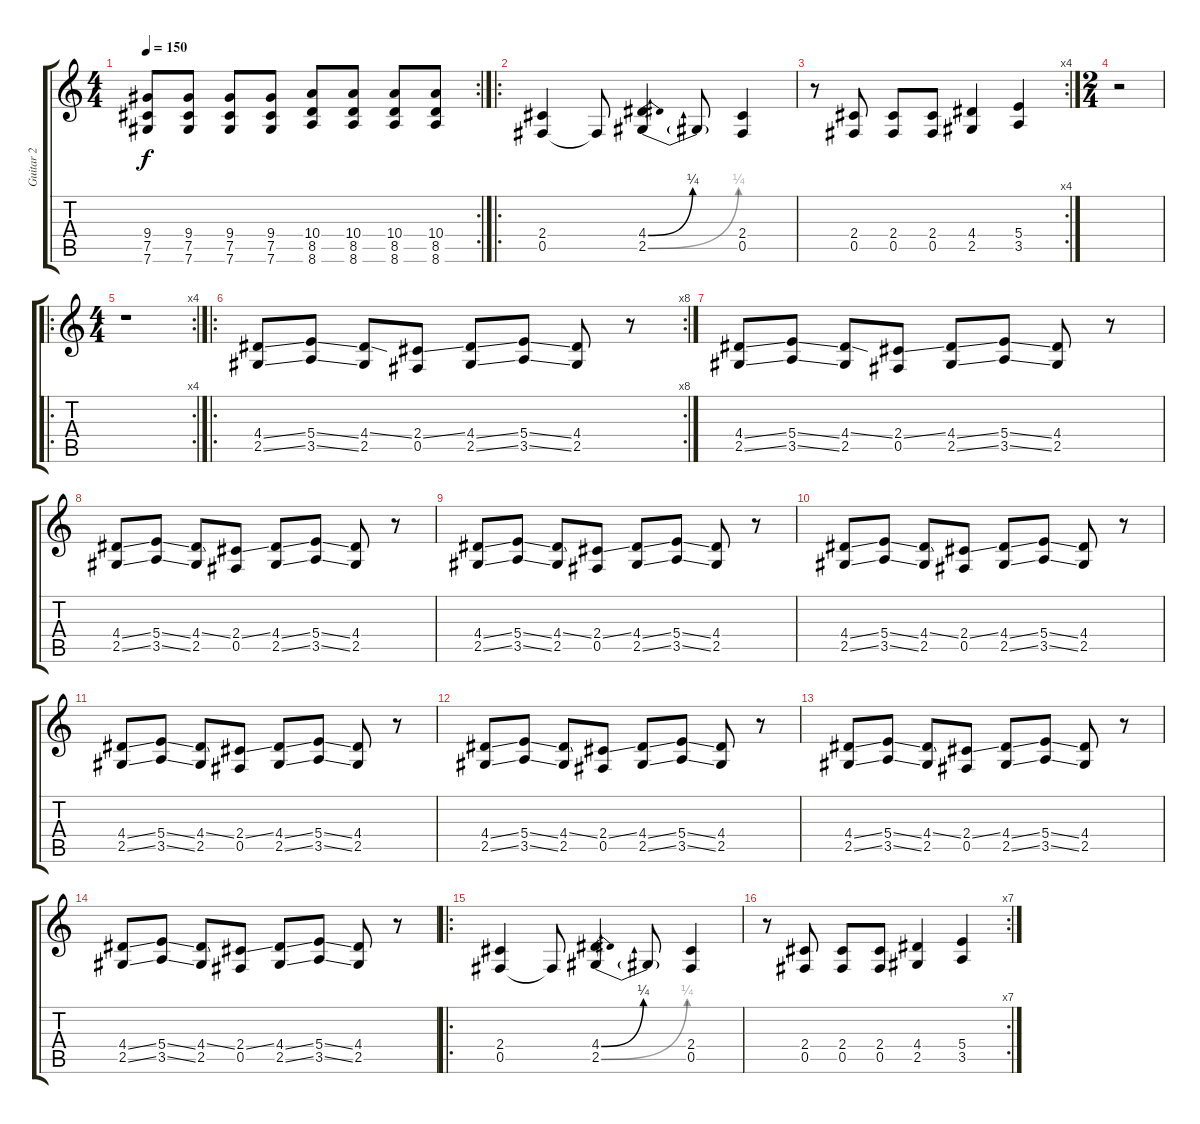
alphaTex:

\track ("Guitar 2" "Guitar 2") {instrument distortionguitar}
\staff {score tabs}
\tuning (Db4 Ab3 E3 B2 Gb2 Db2) {hide}
\rc 2
\ts (4 4)
\tempo 150
\clef g2
\ks c
(9.4 7.5 7.6).8{dy f} (9.4 7.5 7.6).8 (9.4 7.5 7.6).8 (9.4 7.5 7.6).8 (10.4 8.5 8.6).8 (10.4 8.5 8.6).8 (10.4 8.5 8.6).8 (10.4 8.5 8.6).8 |
\ro
(2.4 0.5).4 0.5{t}.8 (4.4{be (bend 0 0 60 1)} 2.5{be (bend 0 0 60 1)}).4 2.5{t}.8 (2.4 0.5).4 |
\rc 4
r.8 (2.4 0.5).8 (2.4 0.5).8 (2.4 0.5).8 (4.4 2.5).4 (5.4 3.5).4 |
\ts (2 4)
r.2 |
\ro
\rc 4
\ts (4 4)
r.1 |
\ro
\rc 8
(4.4{ss} 2.5{ss}).8 (5.4{ss} 3.5{ss}).8 (4.4{ss} 2.5).8 (2.4{ss} 0.5).8 (4.4{ss} 2.5{ss}).8 (5.4{ss} 3.5{ss}).8 (4.4 2.5).8 r.8 |
(4.4{ss} 2.5{ss}).8 (5.4{ss} 3.5{ss}).8 (4.4{ss} 2.5).8 (2.4{ss} 0.5).8 (4.4{ss} 2.5{ss}).8 (5.4{ss} 3.5{ss}).8 (4.4 2.5).8 r.8 |
(4.4{ss} 2.5{ss}).8 (5.4{ss} 3.5{ss}).8 (4.4{ss} 2.5).8 (2.4{ss} 0.5).8 (4.4{ss} 2.5{ss}).8 (5.4{ss} 3.5{ss}).8 (4.4 2.5).8 r.8 |
(4.4{ss} 2.5{ss}).8 (5.4{ss} 3.5{ss}).8 (4.4{ss} 2.5).8 (2.4{ss} 0.5).8 (4.4{ss} 2.5{ss}).8 (5.4{ss} 3.5{ss}).8 (4.4 2.5).8 r.8 |
(4.4{ss} 2.5{ss}).8 (5.4{ss} 3.5{ss}).8 (4.4{ss} 2.5).8 (2.4{ss} 0.5).8 (4.4{ss} 2.5{ss}).8 (5.4{ss} 3.5{ss}).8 (4.4 2.5).8 r.8 |
(4.4{ss} 2.5{ss}).8 (5.4{ss} 3.5{ss}).8 (4.4{ss} 2.5).8 (2.4{ss} 0.5).8 (4.4{ss} 2.5{ss}).8 (5.4{ss} 3.5{ss}).8 (4.4 2.5).8 r.8 |
(4.4{ss} 2.5{ss}).8 (5.4{ss} 3.5{ss}).8 (4.4{ss} 2.5).8 (2.4{ss} 0.5).8 (4.4{ss} 2.5{ss}).8 (5.4{ss} 3.5{ss}).8 (4.4 2.5).8 r.8 |
(4.4{ss} 2.5{ss}).8 (5.4{ss} 3.5{ss}).8 (4.4{ss} 2.5).8 (2.4{ss} 0.5).8 (4.4{ss} 2.5{ss}).8 (5.4{ss} 3.5{ss}).8 (4.4 2.5).8 r.8 |
(4.4{ss} 2.5{ss}).8 (5.4{ss} 3.5{ss}).8 (4.4{ss} 2.5).8 (2.4{ss} 0.5).8 (4.4{ss} 2.5{ss}).8 (5.4{ss} 3.5{ss}).8 (4.4 2.5).8 r.8 |
\ro
(2.4 0.5).4 0.5{t}.8 (4.4{be (bend 0 0 60 1)} 2.5{be (bend 0 0 60 1)}).4 2.5{t}.8 (2.4 0.5).4 |
\rc 7
r.8 (2.4 0.5).8 (2.4 0.5).8 (2.4 0.5).8 (4.4 2.5).4 (5.4 3.5).4
